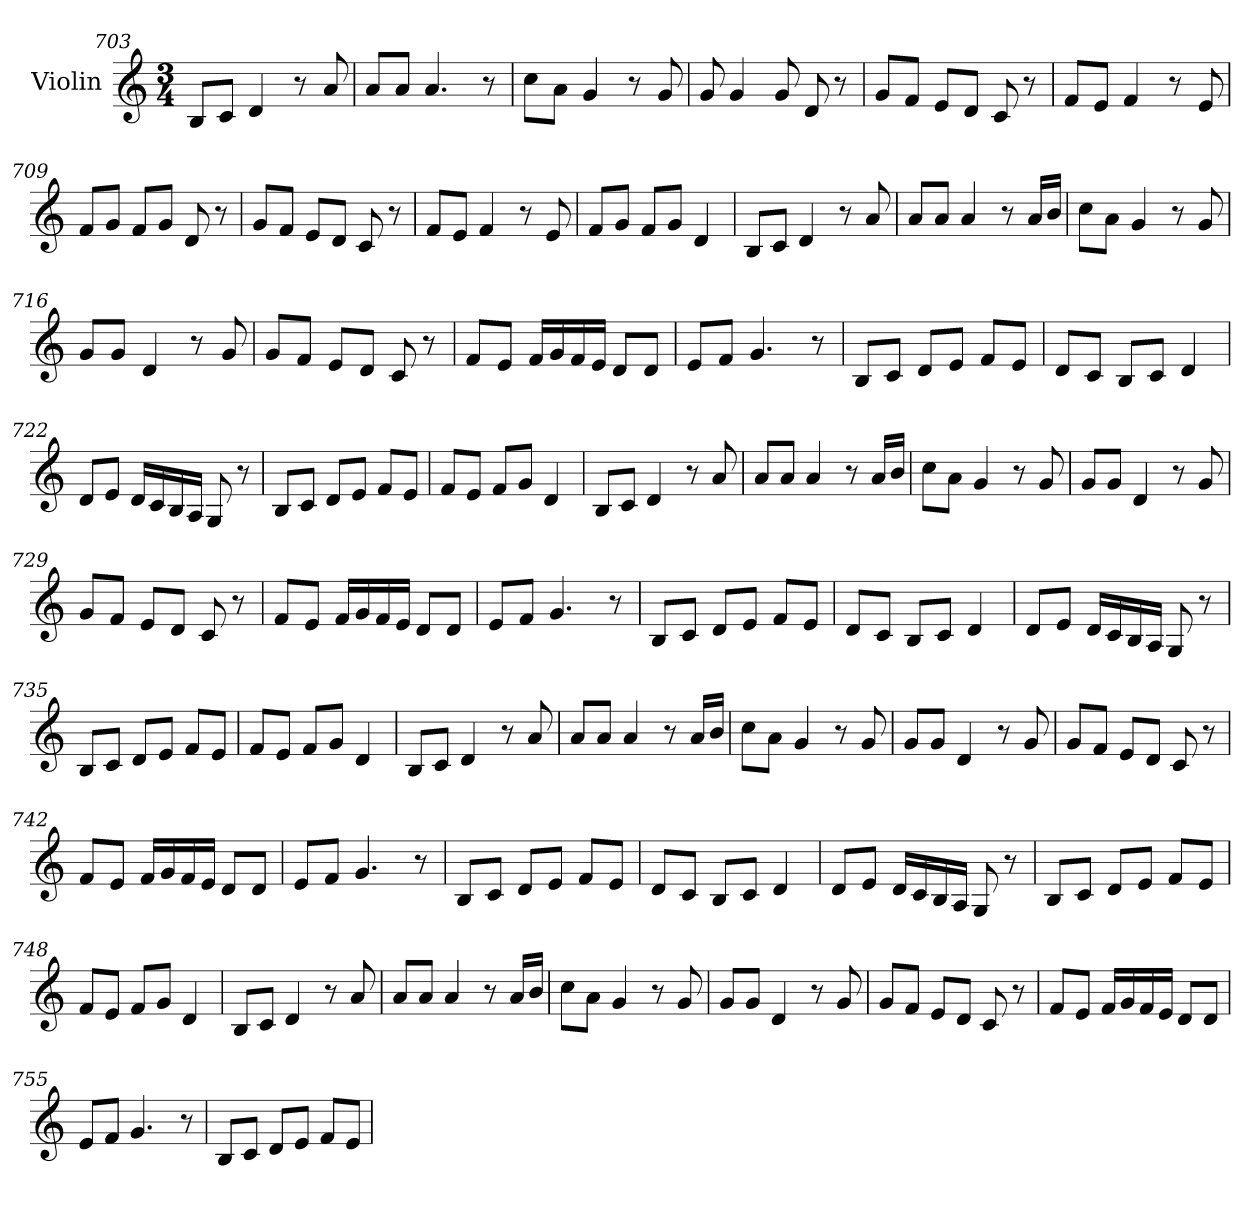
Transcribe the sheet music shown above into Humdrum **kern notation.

**kern
*part1
*staff1
*I"Violin
*clefG2
*k[]
*C:
*M3/4
=703
8B/L
8c/J
4d/
8r
8a/
=704
8a/L
8a/J
4.a/
8r
=705
8cc\L
8a\J
4g/
8r
8g/
!!LO:PB:g=z
=706
8g/
4g/
8g/
8d/
8r
!!LO:PB:g=z
=707
8g/L
8f/J
8e/L
8d/J
8c/
8r
=708
8f/L
8e/J
4f/
8r
8e/
=709
8f/L
8g/J
8f/L
8g/J
8d/
8r
=710
8g/L
8f/J
8e/L
8d/J
8c/
8r
=711
8f/L
8e/J
4f/
8r
8e/
!!LO:PB:g=z
=712
8f/L
8g/J
8f/L
8g/J
4d/
!!LO:PB:g=z
=713
8B/L
8c/J
4d/
8r
8a/
=714
8a/L
8a/J
4a/
8r
16a/LL
16b/JJ
=715
8cc\L
8a\J
4g/
8r
8g/
=716
8g/L
8g/J
4d/
8r
8g/
=717
8g/L
8f/J
8e/L
8d/J
8c/
8r
!!LO:PB:g=z
=718
8f/L
8e/J
16f/LL
16g/
16f/
16e/JJ
8d/L
8d/J
!!LO:PB:g=z
=719
8e/L
8f/J
4.g/
8r
=720
8B/L
8c/J
8d/L
8e/J
8f/L
8e/J
=721
8d/L
8c/J
8B/L
8c/J
4d/
=722
8d/L
8e/J
16d/LL
16c/
16B/
16A/JJ
8G/
8r
=723
8B/L
8c/J
8d/L
8e/J
8f/L
8e/J
!!LO:PB:g=z
=724
8f/L
8e/J
8f/L
8g/J
4d/
!!LO:PB:g=z
=725
8B/L
8c/J
4d/
8r
8a/
=726
8a/L
8a/J
4a/
8r
16a/LL
16b/JJ
=727
8cc\L
8a\J
4g/
8r
8g/
=728
8g/L
8g/J
4d/
8r
8g/
=729
8g/L
8f/J
8e/L
8d/J
8c/
8r
!!LO:PB:g=z
=730
8f/L
8e/J
16f/LL
16g/
16f/
16e/JJ
8d/L
8d/J
!!LO:PB:g=z
=731
8e/L
8f/J
4.g/
8r
=732
8B/L
8c/J
8d/L
8e/J
8f/L
8e/J
=733
8d/L
8c/J
8B/L
8c/J
4d/
=734
8d/L
8e/J
16d/LL
16c/
16B/
16A/JJ
8G/
8r
=735
8B/L
8c/J
8d/L
8e/J
8f/L
8e/J
!!LO:PB:g=z
=736
8f/L
8e/J
8f/L
8g/J
4d/
!!LO:PB:g=z
=737
8B/L
8c/J
4d/
8r
8a/
=738
8a/L
8a/J
4a/
8r
16a/LL
16b/JJ
=739
8cc\L
8a\J
4g/
8r
8g/
=740
8g/L
8g/J
4d/
8r
8g/
=741
8g/L
8f/J
8e/L
8d/J
8c/
8r
!!LO:PB:g=z
=742
8f/L
8e/J
16f/LL
16g/
16f/
16e/JJ
8d/L
8d/J
!!LO:PB:g=z
=743
8e/L
8f/J
4.g/
8r
=744
8B/L
8c/J
8d/L
8e/J
8f/L
8e/J
=745
8d/L
8c/J
8B/L
8c/J
4d/
=746
8d/L
8e/J
16d/LL
16c/
16B/
16A/JJ
8G/
8r
=747
8B/L
8c/J
8d/L
8e/J
8f/L
8e/J
=748
8f/L
8e/J
8f/L
8g/J
4d/
!!LO:PB:g=z
=749
8B/L
8c/J
4d/
8r
8a/
=750
8a/L
8a/J
4a/
8r
16a/LL
16b/JJ
=751
8cc\L
8a\J
4g/
8r
8g/
=752
8g/L
8g/J
4d/
8r
8g/
=753
8g/L
8f/J
8e/L
8d/J
8c/
8r
!!LO:PB:g=z
=754
8f/L
8e/J
16f/LL
16g/
16f/
16e/JJ
8d/L
8d/J
!!LO:PB:g=z
=755
8e/L
8f/J
4.g/
8r
=756
8B/L
8c/J
8d/L
8e/J
8f/L
8e/J
=
*-
